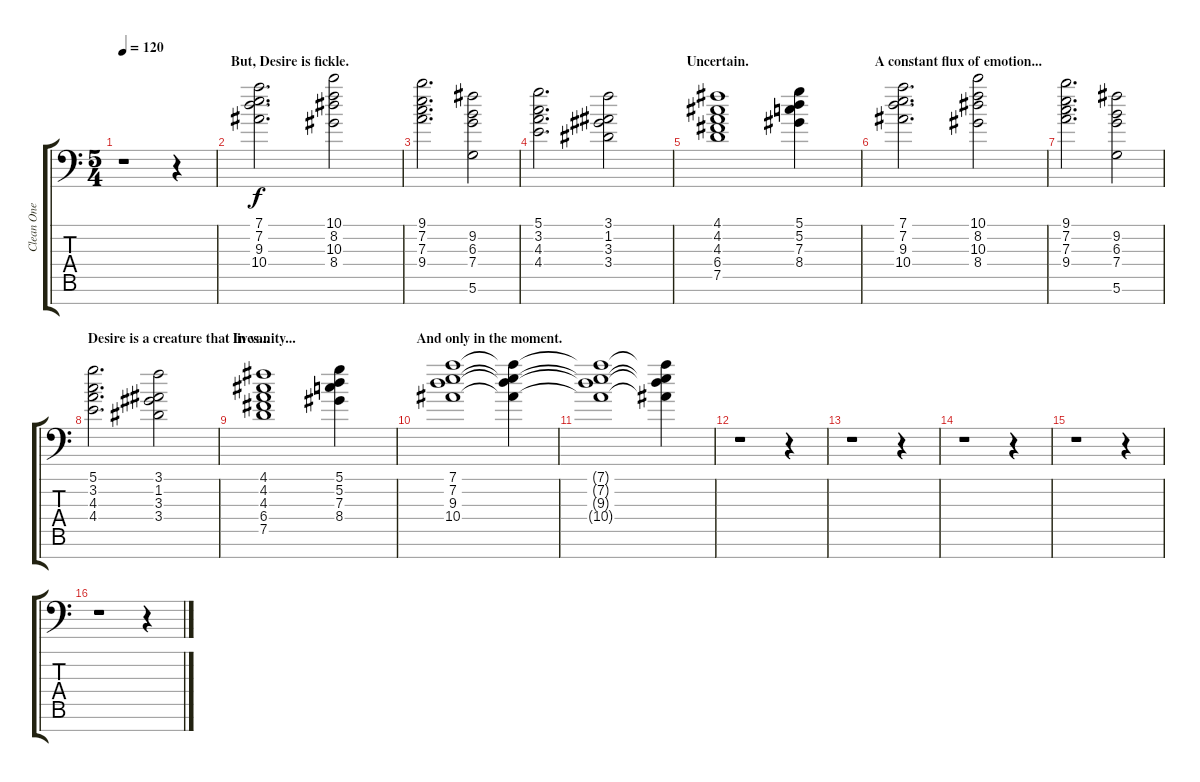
\track ("Clean One" "Clean One") {instrument electricguitarjazz}
\staff {score tabs}
\tuning (D4 A3 F3 C3 G2 D2 A1) {hide}
\ts (5 4)
\tempo 120
\clef f4
\ks c
r.1{dy f} r.4 |
\section ("" "But, Desire is fickle.")
(7.1 7.2 9.3 10.4).2{d} (10.1 8.2 10.3 8.4).2 |
(9.1 7.2 7.3 9.4).2{d} (9.2 6.3 7.4 5.6).2 |
(5.1 3.2 4.3 4.4).2{d} (3.1 1.2 3.3 3.4).2 |
\section ("" "Uncertain.")
(4.1 4.2 4.3 6.4 7.5).1 (5.1 5.2 7.3 8.4).4 |
\section ("" "A constant flux of emotion...")
(7.1 7.2 9.3 10.4).2{d} (10.1 8.2 10.3 8.4).2 |
(9.1 7.2 7.3 9.4).2{d} (9.2 6.3 7.4 5.6).2 |
\section ("" "Desire is a creature that lives...")
(5.1 3.2 4.3 4.4).2{d} (3.1 1.2 3.3 3.4).2 |
\section ("" "In vanity...")
(4.1 4.2 4.3 6.4 7.5).1 (5.1 5.2 7.3 8.4).4 |
\section ("" "And only in the moment.")
(7.1 7.2 9.3 10.4).1 (7.1{t} 7.2{t} 9.3{t} 10.4{t}).4 |
(7.1{t} 7.2{t} 9.3{t} 10.4{t}).1 (7.1{t} 7.2{t} 9.3{t} 10.4{t}).4 |
r.1 r.4 |
r.1 r.4 |
r.1 r.4 |
r.1 r.4 |
r.1 r.4
